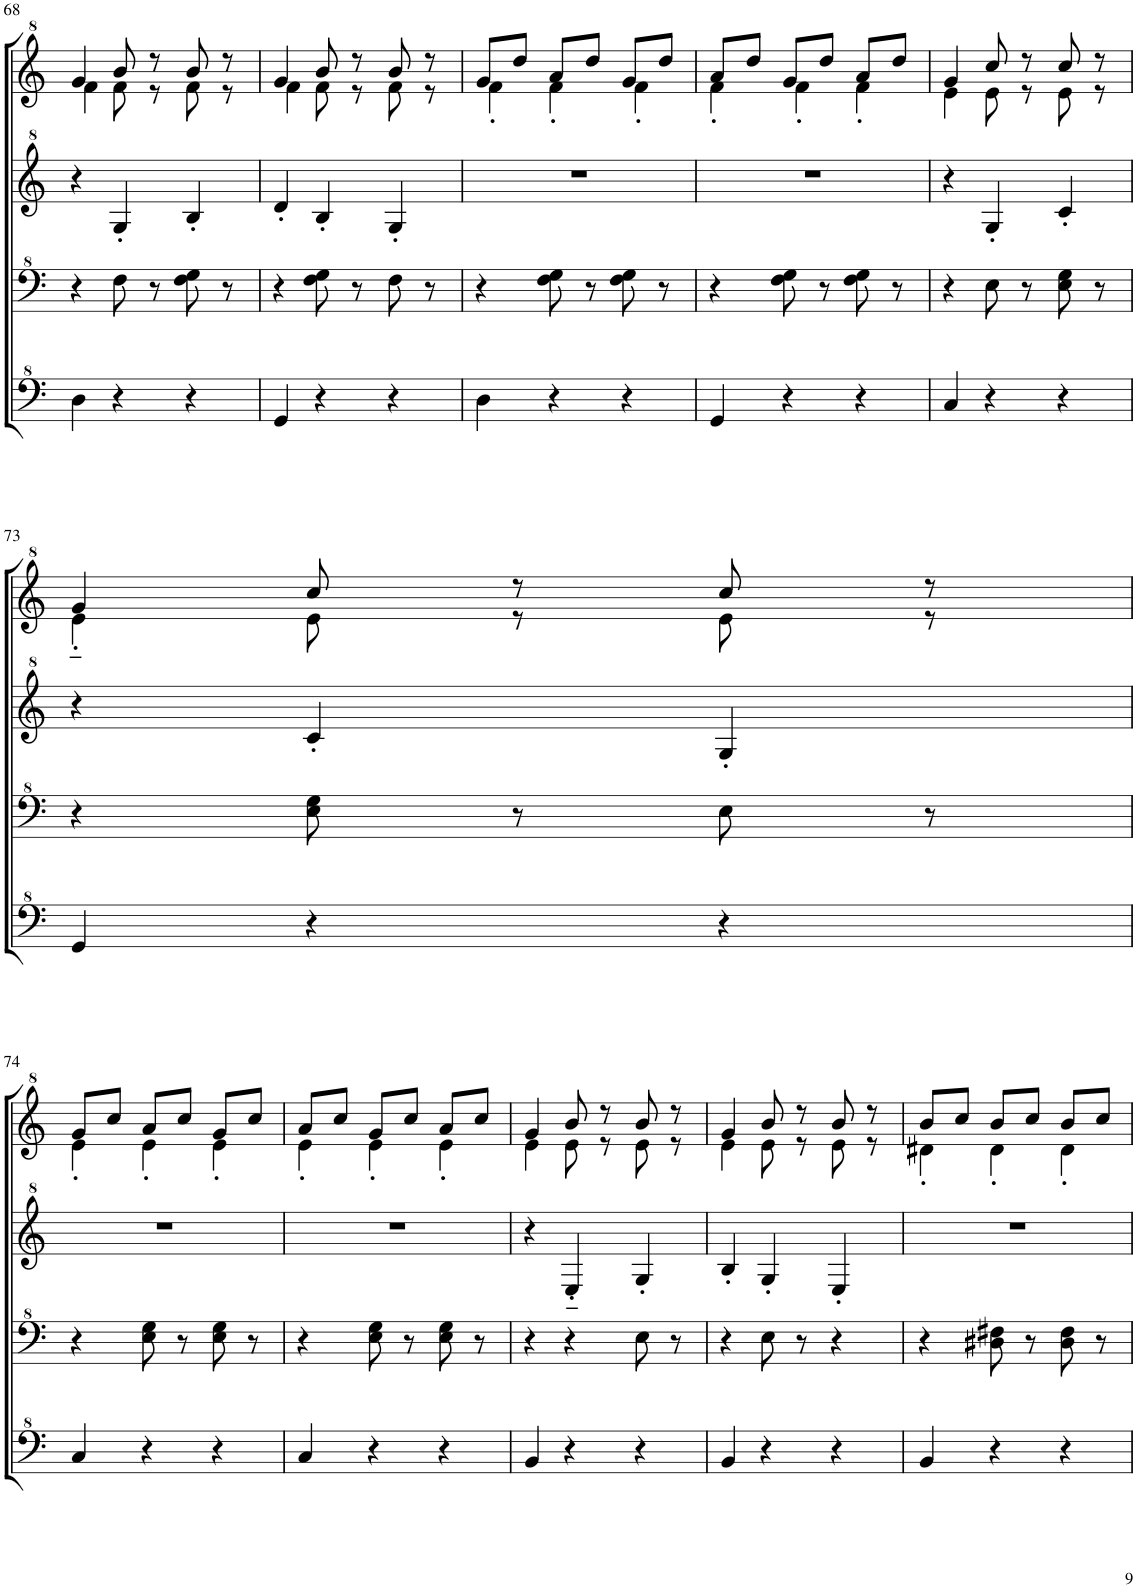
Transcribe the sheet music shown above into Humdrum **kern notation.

**kern	**kern	**kern	**kern
*part1	*part1	*part1	*part1
*staff4	*staff3	*staff2	*staff1
*I"Model III	*	*	*
!!LO:PB:g=z
*clefF^4	*clefF^4	*clefG^2	*clefG^2
*k[]	*k[]	*k[]	*k[]
*M3/4	*M3/4	*M3/4	*M3/4
=68	=68	=68	=68
*	*	*	*^
4d\	4r	4r	4gg/	4ff\
4r	8f\	4g'/	8bb/	8ff\
.	8r	.	8r	8r
4r	8f\ 8g\	4b'/	8bb/	8ff\
.	8r	.	8r	8r
=69	=69	=69	=69	=69
4G/	4r	4dd'/	4gg/	4ff\
4r	8f\ 8g\	4b'/	8bb/	8ff\
.	8r	.	8r	8r
4r	8f\	4g'/	8bb/	8ff\
.	8r	.	8r	8r
=70	=70	=70	=70	=70
4d\	4r	2.r	8gg/L	4ff'\
.	.	.	8ddd/J	.
4r	8f\ 8g\	.	8aa/L	4ff'\
.	8r	.	8ddd/J	.
4r	8f\ 8g\	.	8gg/L	4ff'\
.	8r	.	8ddd/J	.
=71	=71	=71	=71	=71
4G/	4r	2.r	8aa/L	4ff'\
.	.	.	8ddd/J	.
4r	8f\ 8g\	.	8gg/L	4ff'\
.	8r	.	8ddd/J	.
4r	8f\ 8g\	.	8aa/L	4ff'\
.	8r	.	8ddd/J	.
=72	=72	=72	=72	=72
4c/	4r	4r	4gg/	4ee\
4r	8e\	4g'/	8ccc/	8ee\
.	8r	.	8r	8r
4r	8e\ 8g\	4cc'/	8ccc/	8ee\
.	8r	.	8r	8r
!!LO:LB:g=z	!!
=73	=73	=73	=73	=73
4G/	4r	4r	4gg/	4ee'~\
4r	8e\ 8g\	4cc'/	8ccc/	8ee\
.	8r	.	8r	8r
4r	8e\	4g'/	8ccc/	8ee\
.	8r	.	8r	8r
!!LO:LB:g=z	!!
=74	=74	=74	=74	=74
4c/	4r	2.r	8gg/L	4ee'\
.	.	.	8ccc/J	.
4r	8e\ 8g\	.	8aa/L	4ee'\
.	8r	.	8ccc/J	.
4r	8e\ 8g\	.	8gg/L	4ee'\
.	8r	.	8ccc/J	.
=75	=75	=75	=75	=75
4c/	4r	2.r	8aa/L	4ee'\
.	.	.	8ccc/J	.
4r	8e\ 8g\	.	8gg/L	4ee'\
.	8r	.	8ccc/J	.
4r	8e\ 8g\	.	8aa/L	4ee'\
.	8r	.	8ccc/J	.
=76	=76	=76	=76	=76
4B/	4r	4r	4gg/	4ee\
4r	4r	4e'~/	8bb/	8ee\
.	.	.	8r	8r
4r	8e\	4g'/	8bb/	8ee\
.	8r	.	8r	8r
=77	=77	=77	=77	=77
4B/	4r	4b'/	4gg/	4ee\
4r	8e\	4g'/	8bb/	8ee\
.	8r	.	8r	8r
4r	4r	4e'/	8bb/	8ee\
.	.	.	8r	8r
=78	=78	=78	=78	=78
4B/	4r	2.r	8bb/L	4dd#X'\
.	.	.	8ccc/J	.
4r	8d#X\ 8f#X\	.	8bb/L	4dd#'\
.	8r	.	8ccc/J	.
4r	8d#\ 8f#\	.	8bb/L	4dd#'\
.	8r	.	8ccc/J	.
*	*	*	*v	*v
=	=	=	=
*-	*-	*-	*-
